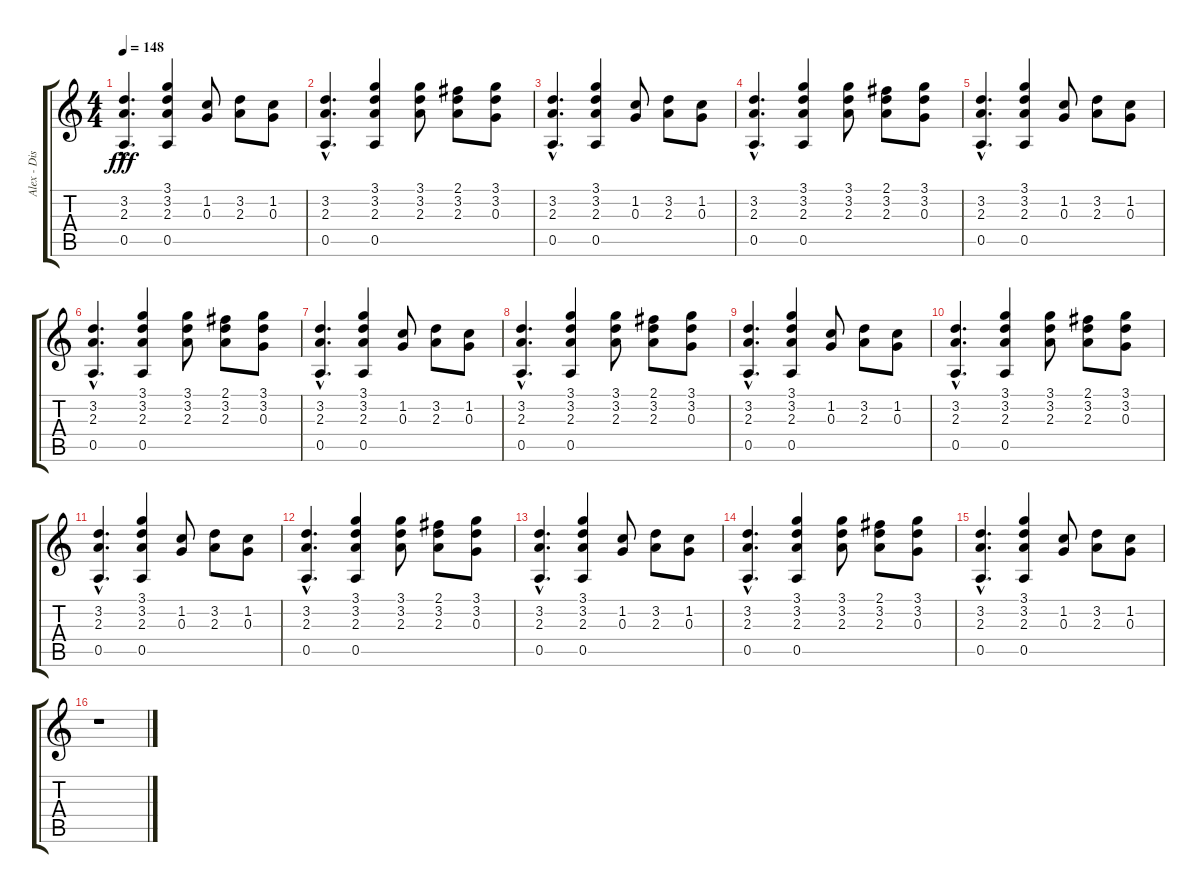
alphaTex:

\track ("Alex - Distorção" "Alex - Dis") {instrument distortionguitar}
\staff {score tabs}
\tuning (E4 B3 G3 D3 A2 E2) {hide}
\ts (4 4)
\tempo 148
\clef g2
\ks c
(3.2{hac} 2.3{hac} 0.5{hac}).4{d dy fff} (3.1 3.2 2.3 0.5).4 (1.2 0.3).8 (3.2 2.3).8 (1.2 0.3).8 |
(3.2{hac} 2.3{hac} 0.5{hac}).4{d} (3.1 3.2 2.3 0.5).4 (3.1 3.2 2.3).8 (2.1 3.2 2.3).8 (3.1 3.2 0.3).8 |
(3.2{hac} 2.3{hac} 0.5{hac}).4{d} (3.1 3.2 2.3 0.5).4 (1.2 0.3).8 (3.2 2.3).8 (1.2 0.3).8 |
(3.2{hac} 2.3{hac} 0.5{hac}).4{d} (3.1 3.2 2.3 0.5).4 (3.1 3.2 2.3).8 (2.1 3.2 2.3).8 (3.1 3.2 0.3).8 |
(3.2{hac} 2.3{hac} 0.5{hac}).4{d volume 10} (3.1 3.2 2.3 0.5).4 (1.2 0.3).8 (3.2 2.3).8 (1.2 0.3).8 |
(3.2{hac} 2.3{hac} 0.5{hac}).4{d} (3.1 3.2 2.3 0.5).4 (3.1 3.2 2.3).8 (2.1 3.2 2.3).8 (3.1 3.2 0.3).8 |
(3.2{hac} 2.3{hac} 0.5{hac}).4{d} (3.1 3.2 2.3 0.5).4 (1.2 0.3).8 (3.2 2.3).8 (1.2 0.3).8 |
(3.2{hac} 2.3{hac} 0.5{hac}).4{d volume 10} (3.1 3.2 2.3 0.5).4 (3.1 3.2 2.3).8 (2.1 3.2 2.3).8 (3.1 3.2 0.3).8 |
(3.2{hac} 2.3{hac} 0.5{hac}).4{d} (3.1 3.2 2.3 0.5).4 (1.2 0.3).8 (3.2 2.3).8 (1.2 0.3).8 |
(3.2{hac} 2.3{hac} 0.5{hac}).4{d} (3.1 3.2 2.3 0.5).4 (3.1 3.2 2.3).8 (2.1 3.2 2.3).8 (3.1 3.2 0.3).8 |
(3.2{hac} 2.3{hac} 0.5{hac}).4{d} (3.1 3.2 2.3 0.5).4 (1.2 0.3).8 (3.2 2.3).8 (1.2 0.3).8 |
(3.2{hac} 2.3{hac} 0.5{hac}).4{d volume 10} (3.1 3.2 2.3 0.5).4 (3.1 3.2 2.3).8 (2.1 3.2 2.3).8 (3.1 3.2 0.3).8 |
(3.2{hac} 2.3{hac} 0.5{hac}).4{d} (3.1 3.2 2.3 0.5).4 (1.2 0.3).8 (3.2 2.3).8 (1.2 0.3).8 |
(3.2{hac} 2.3{hac} 0.5{hac}).4{d} (3.1 3.2 2.3 0.5).4 (3.1 3.2 2.3).8 (2.1 3.2 2.3).8 (3.1 3.2 0.3).8 |
(3.2{hac} 2.3{hac} 0.5{hac}).4{d} (3.1 3.2 2.3 0.5).4 (1.2 0.3).8 (3.2 2.3).8 (1.2 0.3).8 |
r.1
